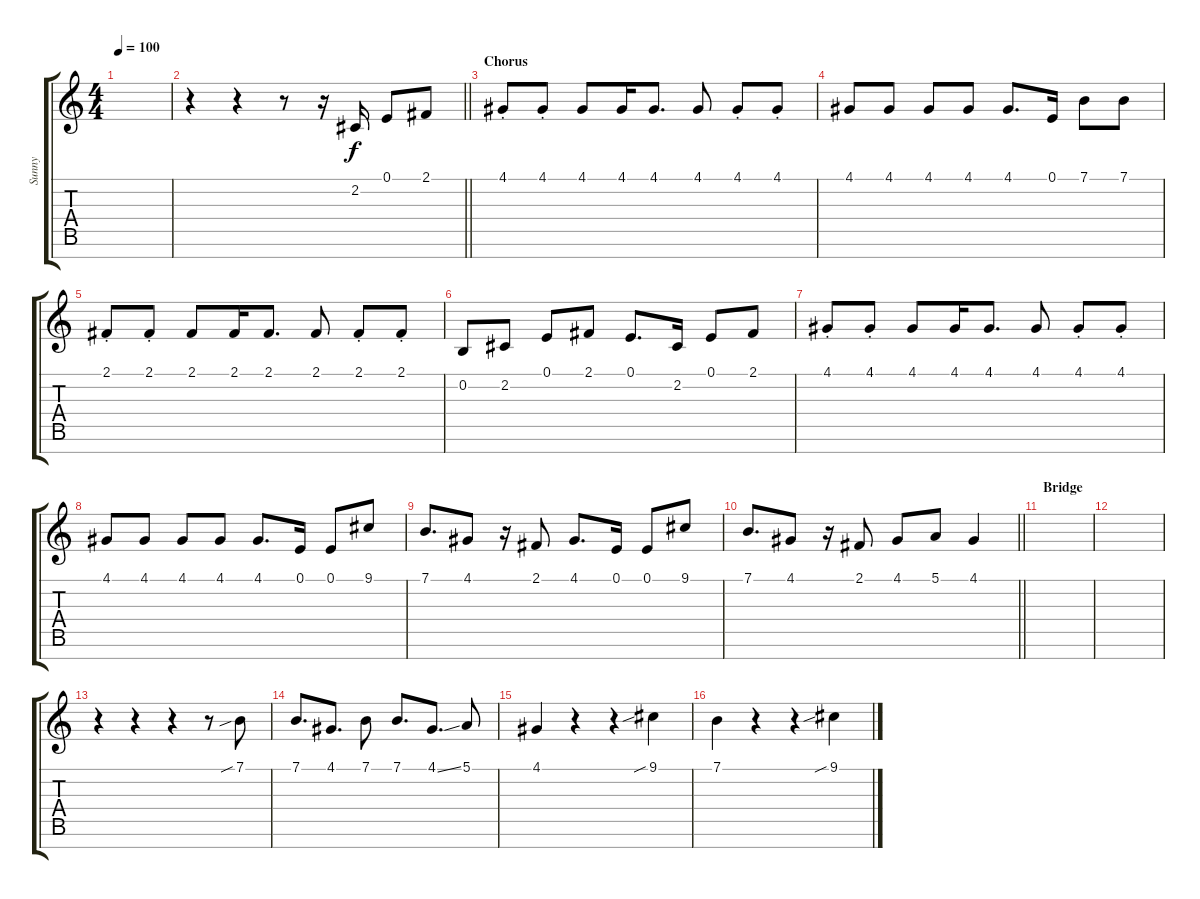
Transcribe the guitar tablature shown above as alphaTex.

\track ("Sunny" "Sunny") {instrument recorder}
\staff {score tabs}
\tuning (E4 B3 G3 D3 A2 E2 B1) {hide}
\ts (4 4)
\tempo 100
\clef g2
\ks c
|
\barLineRight lightlight
r.4 r.4 r.8 r.16 2.2.16 0.1.8 2.1.8 |
\section ("" "Chorus")
4.1{st}.8 4.1{st}.8 4.1.8 4.1.16 4.1.8{d} 4.1.8 4.1{st}.8 4.1{st}.8 |
4.1.8 4.1.8 4.1.8 4.1.8 4.1.8{d} 0.1.16 7.1.8 7.1.8 |
2.1{st}.8 2.1{st}.8 2.1.8 2.1.16 2.1.8{d} 2.1.8 2.1{st}.8 2.1{st}.8 |
0.2.8 2.2.8 0.1.8 2.1.8 0.1.8{d} 2.2.16 0.1.8 2.1.8 |
4.1{st}.8 4.1{st}.8 4.1.8 4.1.16 4.1.8{d} 4.1.8 4.1{st}.8 4.1{st}.8 |
4.1.8 4.1.8 4.1.8 4.1.8 4.1.8{d} 0.1.16 0.1.8 9.1.8 |
7.1.8{d} 4.1.8 r.16 2.1.8 4.1.8{d} 0.1.16 0.1.8 9.1.8 |
\barLineRight lightlight
7.1.8{d} 4.1.8 r.16 2.1.8 4.1.8 5.1.8 4.1.4 |
\section ("" "Bridge")
|
|
r.4 r.4 r.4 r.8 7.1{sib}.8 |
7.1.8{d} 4.1.8{d} 7.1.8 7.1.8{d} 4.1{ss}.8{d} 5.1.8 |
4.1.4 r.4 r.4 9.1{sib}.4 |
7.1.4 r.4 r.4 9.1{sib}.4
